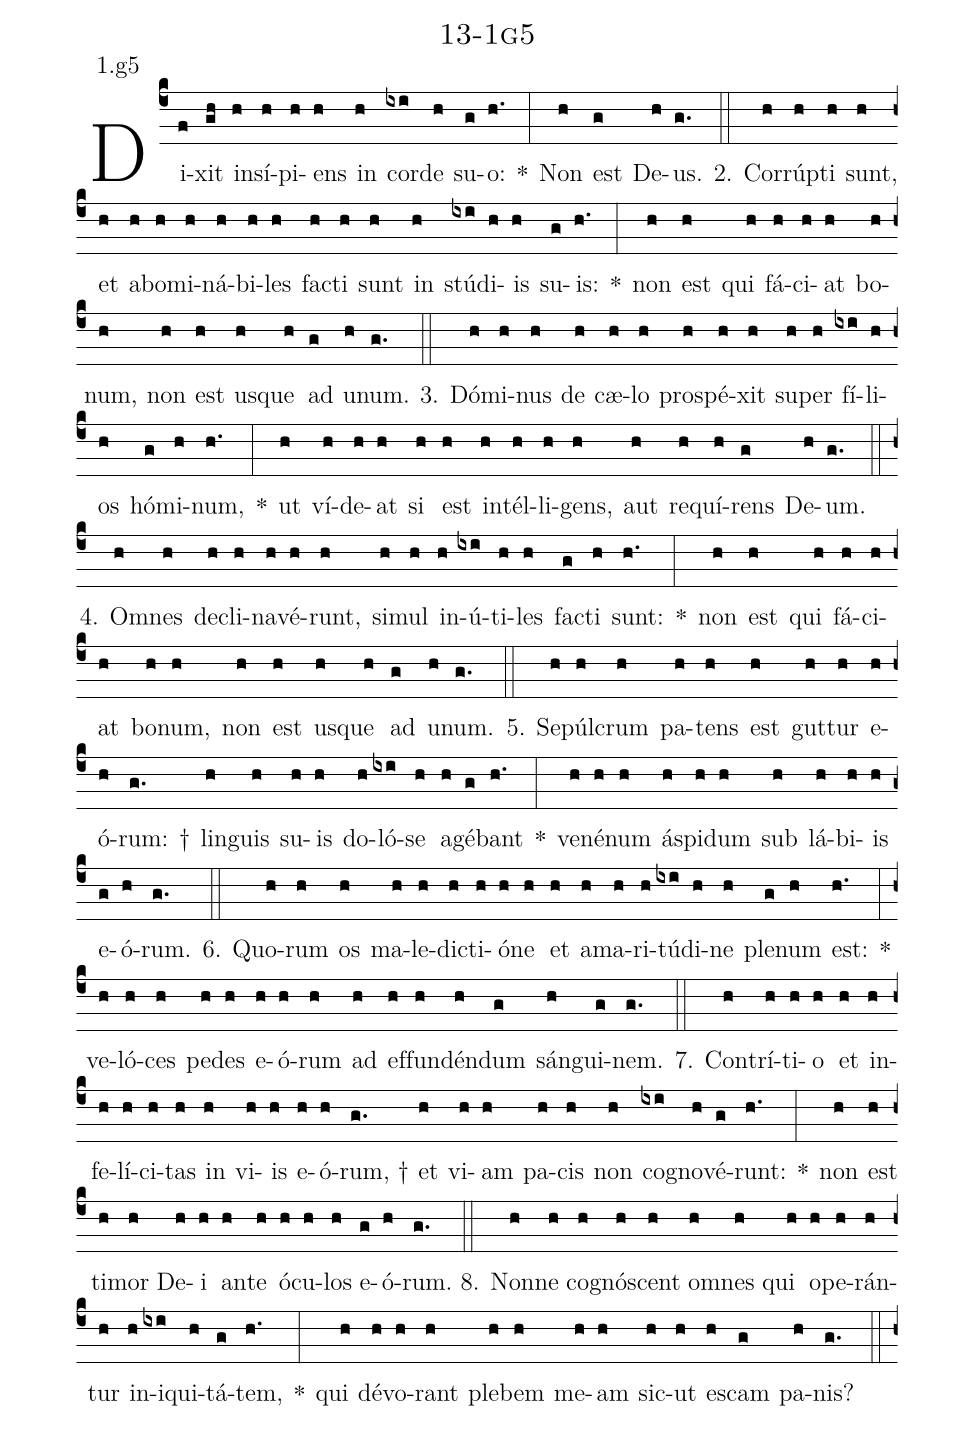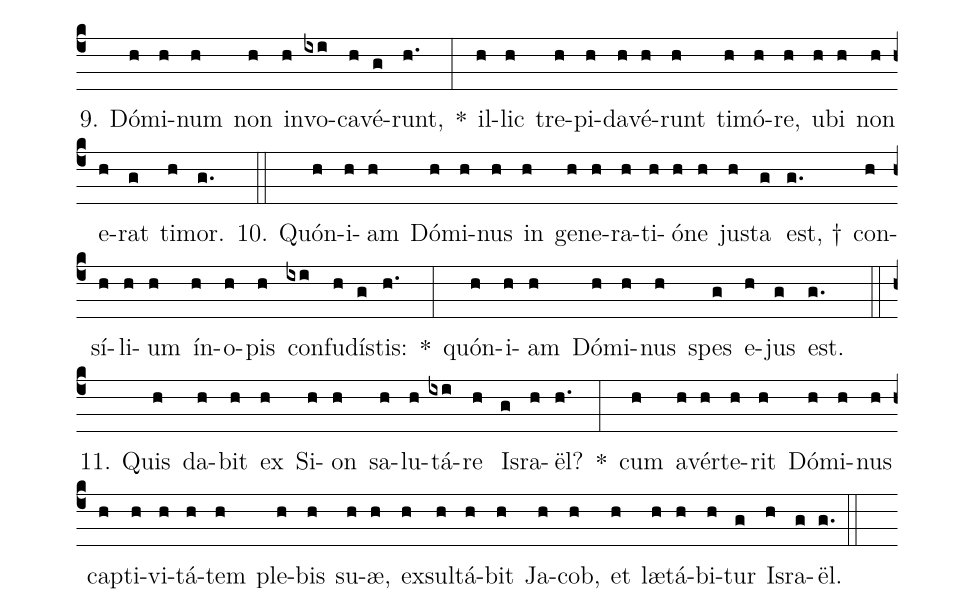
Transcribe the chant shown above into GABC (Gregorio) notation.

name: 13-1g5;
annotation: 1.g5;
%%
(c4)Di(f)xit(gh) in(h)sí(h)pi(h)ens(h) in(h) cor(ixi)de(h) su(g)o:(h.) *(:) Non(h) est(g) De(h)us.(g.) (::)
2. Cor(h)rúp(h)ti(h) sunt,(h) et(h) ab(h)o(h)mi(h)ná(h)bi(h)les(h) fac(h)ti(h) sunt(h) in(h) stú(ixi)di(h)is(h) su(g)is:(h.) *(:) non(h) est(h) qui(h) fá(h)ci(h)at(h) bo(h)num,(h) non(h) est(h) us(h)que(h) ad(g) u(h)num.(g.) (::)
3. Dó(h)mi(h)nus(h) de(h) cæ(h)lo(h) pro(h)spé(h)xit(h) su(h)per(h) fí(ixi)li(h)os(h) hó(g)mi(h)num,(h.) *(:) ut(h) ví(h)de(h)at(h) si(h) est(h) in(h)tél(h)li(h)gens,(h) aut(h) re(h)quí(h)rens(g) De(h)um.(g.) (::)
4. Om(h)nes(h) de(h)cli(h)na(h)vé(h)runt,(h) si(h)mul(h) in(h)ú(ixi)ti(h)les(h) fac(g)ti(h) sunt:(h.) *(:) non(h) est(h) qui(h) fá(h)ci(h)at(h) bo(h)num,(h) non(h) est(h) us(h)que(h) ad(g) u(h)num.(g.) (::)
5. Se(h)púl(h)crum(h) pa(h)tens(h) est(h) gut(h)tur(h) e(h)ó(h)rum: †(g.) lin(h)guis(h) su(h)is(h) do(h)ló(ixi)se(h) a(h)gé(g)bant(h.) *(:) ve(h)né(h)num(h) ás(h)pi(h)dum(h) sub(h) lá(h)bi(h)is(h) e(g)ó(h)rum.(g.) (::)
6. Quo(h)rum(h) os(h) ma(h)le(h)dic(h)ti(h)ó(h)ne(h) et(h) a(h)ma(h)ri(h)tú(ixi)di(h)ne(h) ple(g)num(h) est:(h.) *(:) ve(h)ló(h)ces(h) pe(h)des(h) e(h)ó(h)rum(h) ad(h) ef(h)fun(h)dén(h)dum(g) sán(h)gui(g)nem.(g.) (::)
7. Con(h)trí(h)ti(h)o(h) et(h) in(h)fe(h)lí(h)ci(h)tas(h) in(h) vi(h)is(h) e(h)ó(h)rum, †(g.) et(h) vi(h)am(h) pa(h)cis(h) non(h) co(ixi)gno(h)vé(g)runt:(h.) *(:) non(h) est(h) ti(h)mor(h) De(h)i(h) an(h)te(h) ó(h)cu(h)los(h) e(g)ó(h)rum.(g.) (::)
8. Non(h)ne(h) co(h)gnó(h)scent(h) om(h)nes(h) qui(h) o(h)pe(h)rán(h)tur(h) in(h)i(ixi)qui(h)tá(g)tem,(h.) *(:) qui(h) dé(h)vo(h)rant(h) ple(h)bem(h) me(h)am(h) sic(h)ut(h) es(h)cam(g) pa(h)nis?(g.) (::)
9. Dó(h)mi(h)num(h) non(h) in(h)vo(ixi)ca(h)vé(g)runt,(h.) *(:) il(h)lic(h) tre(h)pi(h)da(h)vé(h)runt(h) ti(h)mó(h)re,(h) u(h)bi(h) non(h) e(h)rat(g) ti(h)mor.(g.) (::)
10. Quón(h)i(h)am(h) Dó(h)mi(h)nus(h) in(h) ge(h)ne(h)ra(h)ti(h)ó(h)ne(h) jus(h)ta(g) est, †(g.) con(h)sí(h)li(h)um(h) ín(h)o(h)pis(h) con(ixi)fu(h)dís(g)tis:(h.) *(:) quón(h)i(h)am(h) Dó(h)mi(h)nus(h) spes(g) e(h)jus(g) est.(g.) (::)
11. Quis(h) da(h)bit(h) ex(h) Si(h)on(h) sa(h)lu(h)tá(ixi)re(h) Is(g)ra(h)ël?(h.) *(:) cum(h) a(h)vér(h)te(h)rit(h) Dó(h)mi(h)nus(h) cap(h)ti(h)vi(h)tá(h)tem(h) ple(h)bis(h) su(h)æ,(h) ex(h)sul(h)tá(h)bit(h) Ja(h)cob,(h) et(h) læ(h)tá(h)bi(h)tur(g) Is(h)ra(g)ël.(g.) (::)
